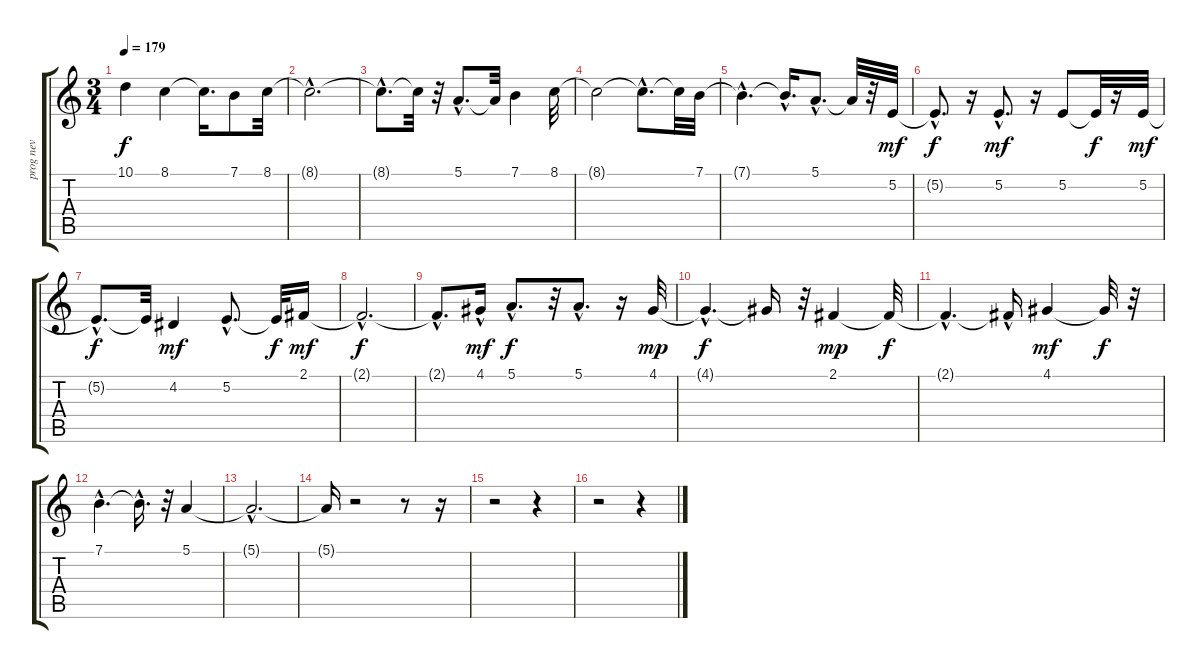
\track ("prog nev" "prog nev") {instrument flute}
\staff {score tabs}
\tuning (E4 B3 G3 D3 A2 E2) {hide}
\ts (3 4)
\tempo 179
\clef g2
\ks c
10.1.4{dy f} 8.1.4 8.1{t}.16{d} 7.1.8 8.1.32 |
8.1{hac t}.2{d} |
8.1{hac t}.8{d} 8.1{t}.32 r.32 5.1{hac}.8{d} 5.1{t}.32 7.1.4 8.1.32 |
8.1{t}.2 8.1{hac t}.8{d} 8.1{t}.32 7.1.32 |
7.1{hac t}.4{d} 7.1{hac t}.16{d} 5.1{hac}.8{d} 5.1{t}.32 r.32 5.2.32{dy mf} |
5.2{hac t}.8{d dy f} r.16 5.2{hac}.8{d dy mf} r.16 5.2.8 5.2{t}.32{dy f} r.16 5.2.32{dy mf} |
5.2{hac t}.8{d dy f} 5.2{t}.32 4.2.4{dy mf} 5.2{hac}.8{d} 5.2{t}.32{dy f} 2.1.16{dy mf} |
2.1{hac t}.2{d dy f} |
2.1{hac t}.8{d} 4.1{hac}.16{dy mf} 5.1{hac}.8{d dy f} r.32 5.1{hac}.8{d} r.16 4.1.32{dy mp} |
4.1{hac t}.4{d dy f} 4.1{t}.16 r.32 2.1.4{dy mp} 2.1{t}.32{dy f} |
2.1{hac t}.4{d} 2.1{hac t}.16 4.1.4{dy mf} 4.1{t}.32{dy f} r.32 |
7.1{hac}.4{d} 7.1{hac t}.16{d} r.32 5.1.4 |
5.1{hac t}.2{d} |
5.1{t}.16 r.2 r.8 r.16 |
r.2 r.4 |
r.2 r.4
